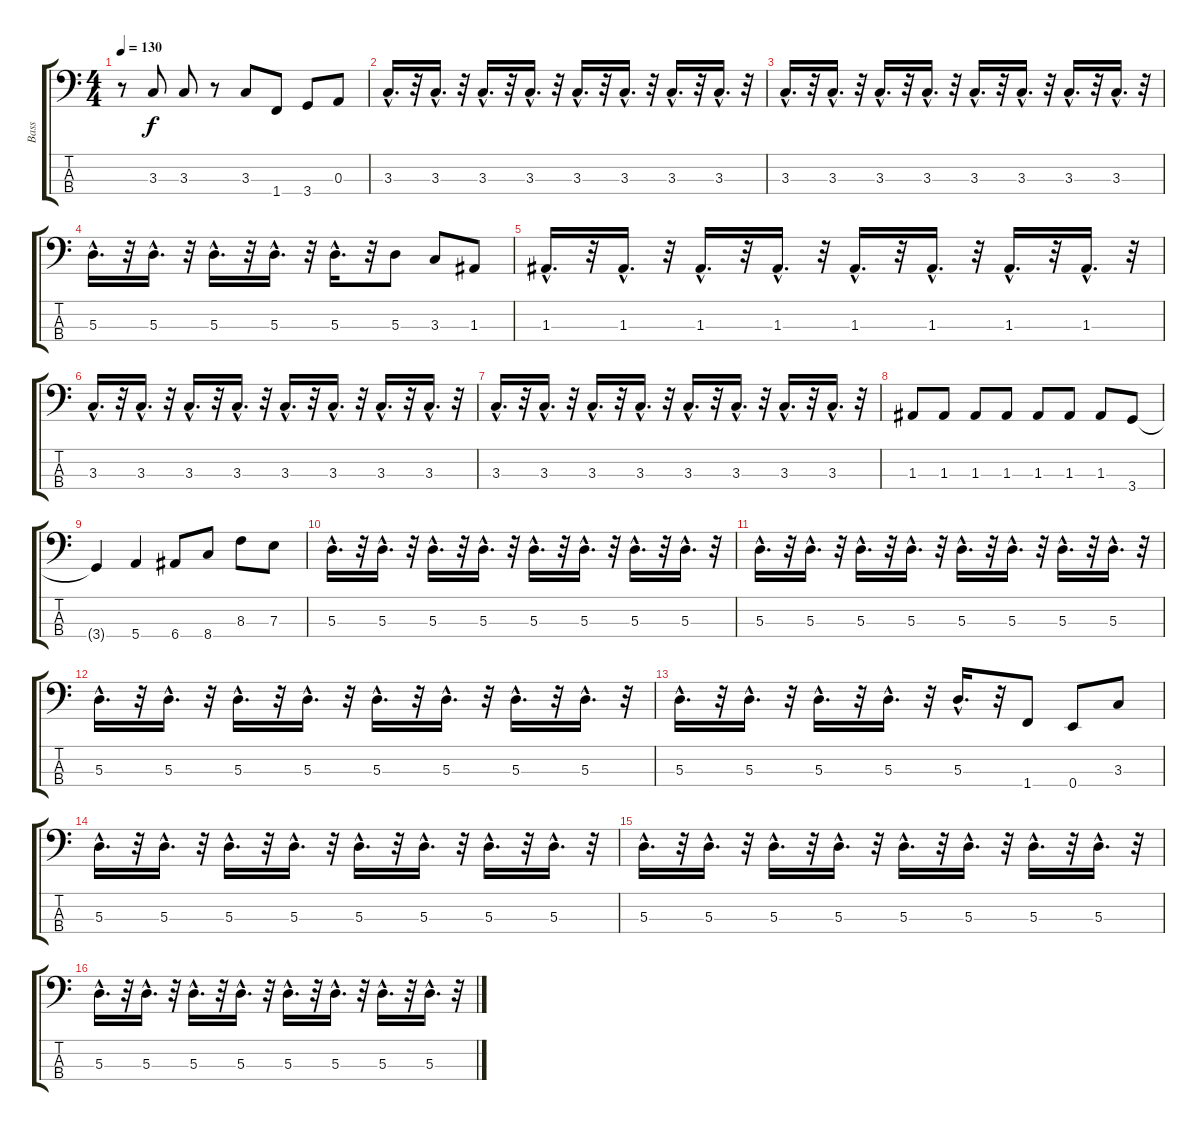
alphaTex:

\track ("Bass" "Bass") {instrument electricbassfinger}
\staff {score tabs}
\tuning (G2 D2 A1 E1) {hide}
\ts (4 4)
\tempo 130
\clef f4
\ks c
r.8{dy f} 3.3.8 3.3.8 r.8 3.3.8 1.4.8 3.4.8 0.3.8 |
3.3{hac}.16{d} r.32 3.3{hac}.16{d} r.32 3.3{hac}.16{d} r.32 3.3{hac}.16{d} r.32 3.3{hac}.16{d} r.32 3.3{hac}.16{d} r.32 3.3{hac}.16{d} r.32 3.3{hac}.16{d} r.32 |
3.3{hac}.16{d} r.32 3.3{hac}.16{d} r.32 3.3{hac}.16{d} r.32 3.3{hac}.16{d} r.32 3.3{hac}.16{d} r.32 3.3{hac}.16{d} r.32 3.3{hac}.16{d} r.32 3.3{hac}.16{d} r.32 |
5.3{hac}.16{d} r.32 5.3{hac}.16{d} r.32 5.3{hac}.16{d} r.32 5.3{hac}.16{d} r.32 5.3{hac}.16{d} r.32 5.3.8 3.3.8 1.3.8 |
1.3{hac}.16{d} r.32 1.3{hac}.16{d} r.32 1.3{hac}.16{d} r.32 1.3{hac}.16{d} r.32 1.3{hac}.16{d} r.32 1.3{hac}.16{d} r.32 1.3{hac}.16{d} r.32 1.3{hac}.16{d} r.32 |
3.3{hac}.16{d} r.32 3.3{hac}.16{d} r.32 3.3{hac}.16{d} r.32 3.3{hac}.16{d} r.32 3.3{hac}.16{d} r.32 3.3{hac}.16{d} r.32 3.3{hac}.16{d} r.32 3.3{hac}.16{d} r.32 |
3.3{hac}.16{d} r.32 3.3{hac}.16{d} r.32 3.3{hac}.16{d} r.32 3.3{hac}.16{d} r.32 3.3{hac}.16{d} r.32 3.3{hac}.16{d} r.32 3.3{hac}.16{d} r.32 3.3{hac}.16{d} r.32 |
1.3.8 1.3.8 1.3.8 1.3.8 1.3.8 1.3.8 1.3.8 3.4.8 |
3.4{t}.4 5.4.4 6.4.8 8.4.8 8.3.8 7.3.8 |
5.3{hac}.16{d} r.32 5.3{hac}.16{d} r.32 5.3{hac}.16{d} r.32 5.3{hac}.16{d} r.32 5.3{hac}.16{d} r.32 5.3{hac}.16{d} r.32 5.3{hac}.16{d} r.32 5.3{hac}.16{d} r.32 |
5.3{hac}.16{d} r.32 5.3{hac}.16{d} r.32 5.3{hac}.16{d} r.32 5.3{hac}.16{d} r.32 5.3{hac}.16{d} r.32 5.3{hac}.16{d} r.32 5.3{hac}.16{d} r.32 5.3{hac}.16{d} r.32 |
5.3{hac}.16{d} r.32 5.3{hac}.16{d} r.32 5.3{hac}.16{d} r.32 5.3{hac}.16{d} r.32 5.3{hac}.16{d} r.32 5.3{hac}.16{d} r.32 5.3{hac}.16{d} r.32 5.3{hac}.16{d} r.32 |
5.3{hac}.16{d} r.32 5.3{hac}.16{d} r.32 5.3{hac}.16{d} r.32 5.3{hac}.16{d} r.32 5.3{hac}.16{d} r.32 1.4.8 0.4.8 3.3.8 |
5.3{hac}.16{d} r.32 5.3{hac}.16{d} r.32 5.3{hac}.16{d} r.32 5.3{hac}.16{d} r.32 5.3{hac}.16{d} r.32 5.3{hac}.16{d} r.32 5.3{hac}.16{d} r.32 5.3{hac}.16{d} r.32 |
5.3{hac}.16{d} r.32 5.3{hac}.16{d} r.32 5.3{hac}.16{d} r.32 5.3{hac}.16{d} r.32 5.3{hac}.16{d} r.32 5.3{hac}.16{d} r.32 5.3{hac}.16{d} r.32 5.3{hac}.16{d} r.32 |
5.3{hac}.16{d} r.32 5.3{hac}.16{d} r.32 5.3{hac}.16{d} r.32 5.3{hac}.16{d} r.32 5.3{hac}.16{d} r.32 5.3{hac}.16{d} r.32 5.3{hac}.16{d} r.32 5.3{hac}.16{d} r.32
